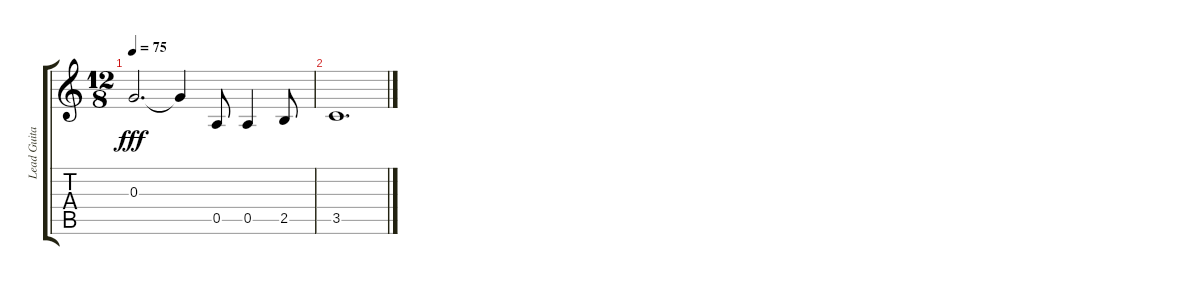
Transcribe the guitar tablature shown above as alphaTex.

\track ("Lead Guitar" "Lead Guita") {instrument acousticguitarnylon}
\staff {score tabs}
\tuning (E4 B3 G3 D3 A2 E2) {hide}
\ts (12 8)
\tempo 75
\clef g2
\ks c
0.3.2{d dy fff} 0.3{t}.4 0.5.8 0.5.4 2.5.8 |
3.5.1{d}
